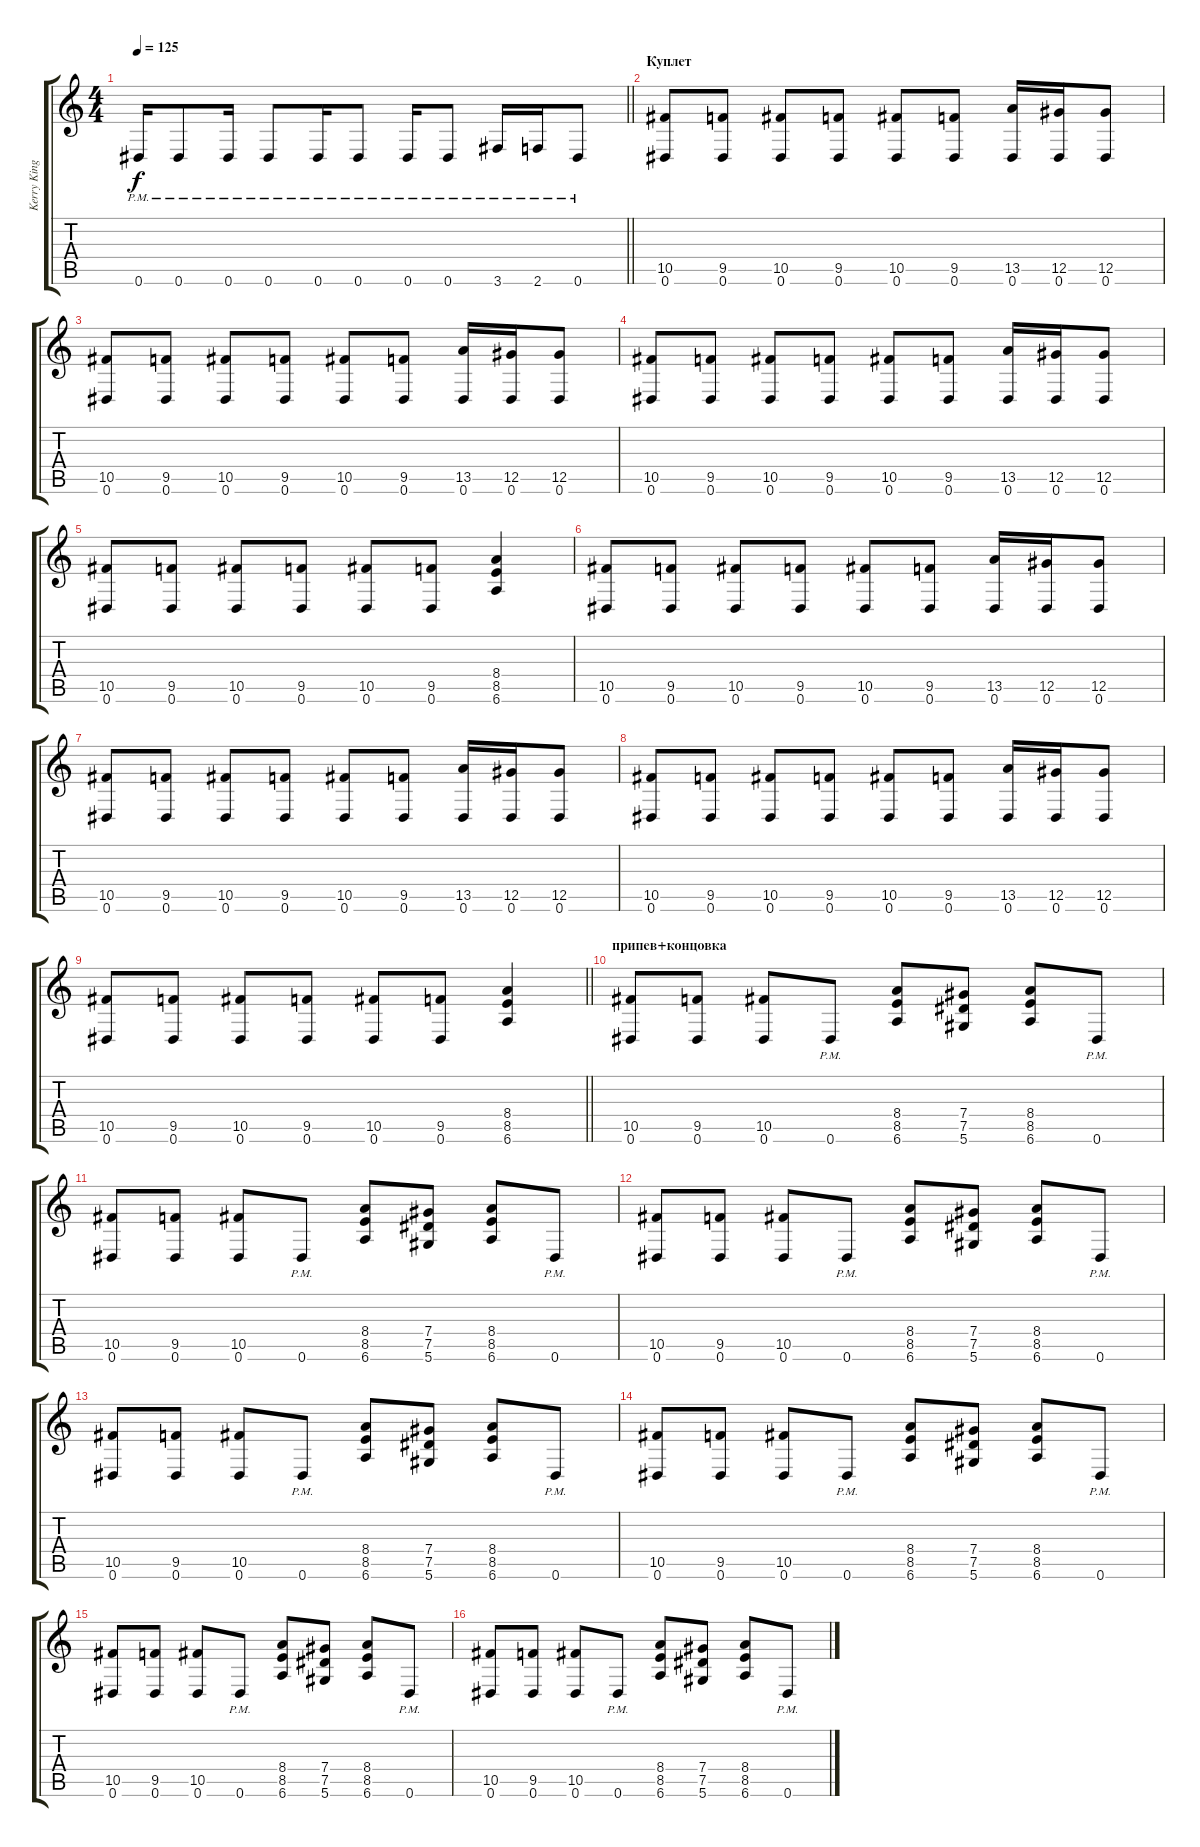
\track ("Kerry King" "Kerry King") {instrument distortionguitar}
\staff {score tabs}
\tuning (Eb4 Bb3 Gb3 Db3 Ab2 Eb2) {hide}
\ts (4 4)
\tempo 125
\clef g2
\barLineRight lightlight
\ks c
0.6{pm}.16{dy f} 0.6{pm}.8 0.6{pm}.16 0.6{pm}.8 0.6{pm}.16 0.6{pm}.8 0.6{pm}.16 0.6{pm}.8 3.6{pm}.16 2.6{pm}.16 0.6{pm}.8 |
\section ("" "Куплет")
(10.5 0.6).8 (9.5 0.6).8 (10.5 0.6).8 (9.5 0.6).8 (10.5 0.6).8 (9.5 0.6).8 (13.5 0.6).16 (12.5 0.6).16 (12.5 0.6).8 |
(10.5 0.6).8 (9.5 0.6).8 (10.5 0.6).8 (9.5 0.6).8 (10.5 0.6).8 (9.5 0.6).8 (13.5 0.6).16 (12.5 0.6).16 (12.5 0.6).8 |
(10.5 0.6).8 (9.5 0.6).8 (10.5 0.6).8 (9.5 0.6).8 (10.5 0.6).8 (9.5 0.6).8 (13.5 0.6).16 (12.5 0.6).16 (12.5 0.6).8 |
(10.5 0.6).8 (9.5 0.6).8 (10.5 0.6).8 (9.5 0.6).8 (10.5 0.6).8 (9.5 0.6).8 (8.4 8.5 6.6).4 |
(10.5 0.6).8 (9.5 0.6).8 (10.5 0.6).8 (9.5 0.6).8 (10.5 0.6).8 (9.5 0.6).8 (13.5 0.6).16 (12.5 0.6).16 (12.5 0.6).8 |
(10.5 0.6).8 (9.5 0.6).8 (10.5 0.6).8 (9.5 0.6).8 (10.5 0.6).8 (9.5 0.6).8 (13.5 0.6).16 (12.5 0.6).16 (12.5 0.6).8 |
(10.5 0.6).8 (9.5 0.6).8 (10.5 0.6).8 (9.5 0.6).8 (10.5 0.6).8 (9.5 0.6).8 (13.5 0.6).16 (12.5 0.6).16 (12.5 0.6).8 |
\barLineRight lightlight
(10.5 0.6).8 (9.5 0.6).8 (10.5 0.6).8 (9.5 0.6).8 (10.5 0.6).8 (9.5 0.6).8 (8.4 8.5 6.6).4 |
\section ("" "припев+концовка")
(10.5 0.6).8 (9.5 0.6).8 (10.5 0.6).8 0.6{pm}.8 (8.4 8.5 6.6).8 (7.4 7.5 5.6).8 (8.4 8.5 6.6).8 0.6{pm}.8 |
(10.5 0.6).8 (9.5 0.6).8 (10.5 0.6).8 0.6{pm}.8 (8.4 8.5 6.6).8 (7.4 7.5 5.6).8 (8.4 8.5 6.6).8 0.6{pm}.8 |
(10.5 0.6).8 (9.5 0.6).8 (10.5 0.6).8 0.6{pm}.8 (8.4 8.5 6.6).8 (7.4 7.5 5.6).8 (8.4 8.5 6.6).8 0.6{pm}.8 |
(10.5 0.6).8 (9.5 0.6).8 (10.5 0.6).8 0.6{pm}.8 (8.4 8.5 6.6).8 (7.4 7.5 5.6).8 (8.4 8.5 6.6).8 0.6{pm}.8 |
(10.5 0.6).8 (9.5 0.6).8 (10.5 0.6).8 0.6{pm}.8 (8.4 8.5 6.6).8 (7.4 7.5 5.6).8 (8.4 8.5 6.6).8 0.6{pm}.8 |
(10.5 0.6).8 (9.5 0.6).8 (10.5 0.6).8 0.6{pm}.8 (8.4 8.5 6.6).8 (7.4 7.5 5.6).8 (8.4 8.5 6.6).8 0.6{pm}.8 |
(10.5 0.6).8 (9.5 0.6).8 (10.5 0.6).8 0.6{pm}.8 (8.4 8.5 6.6).8 (7.4 7.5 5.6).8 (8.4 8.5 6.6).8 0.6{pm}.8
